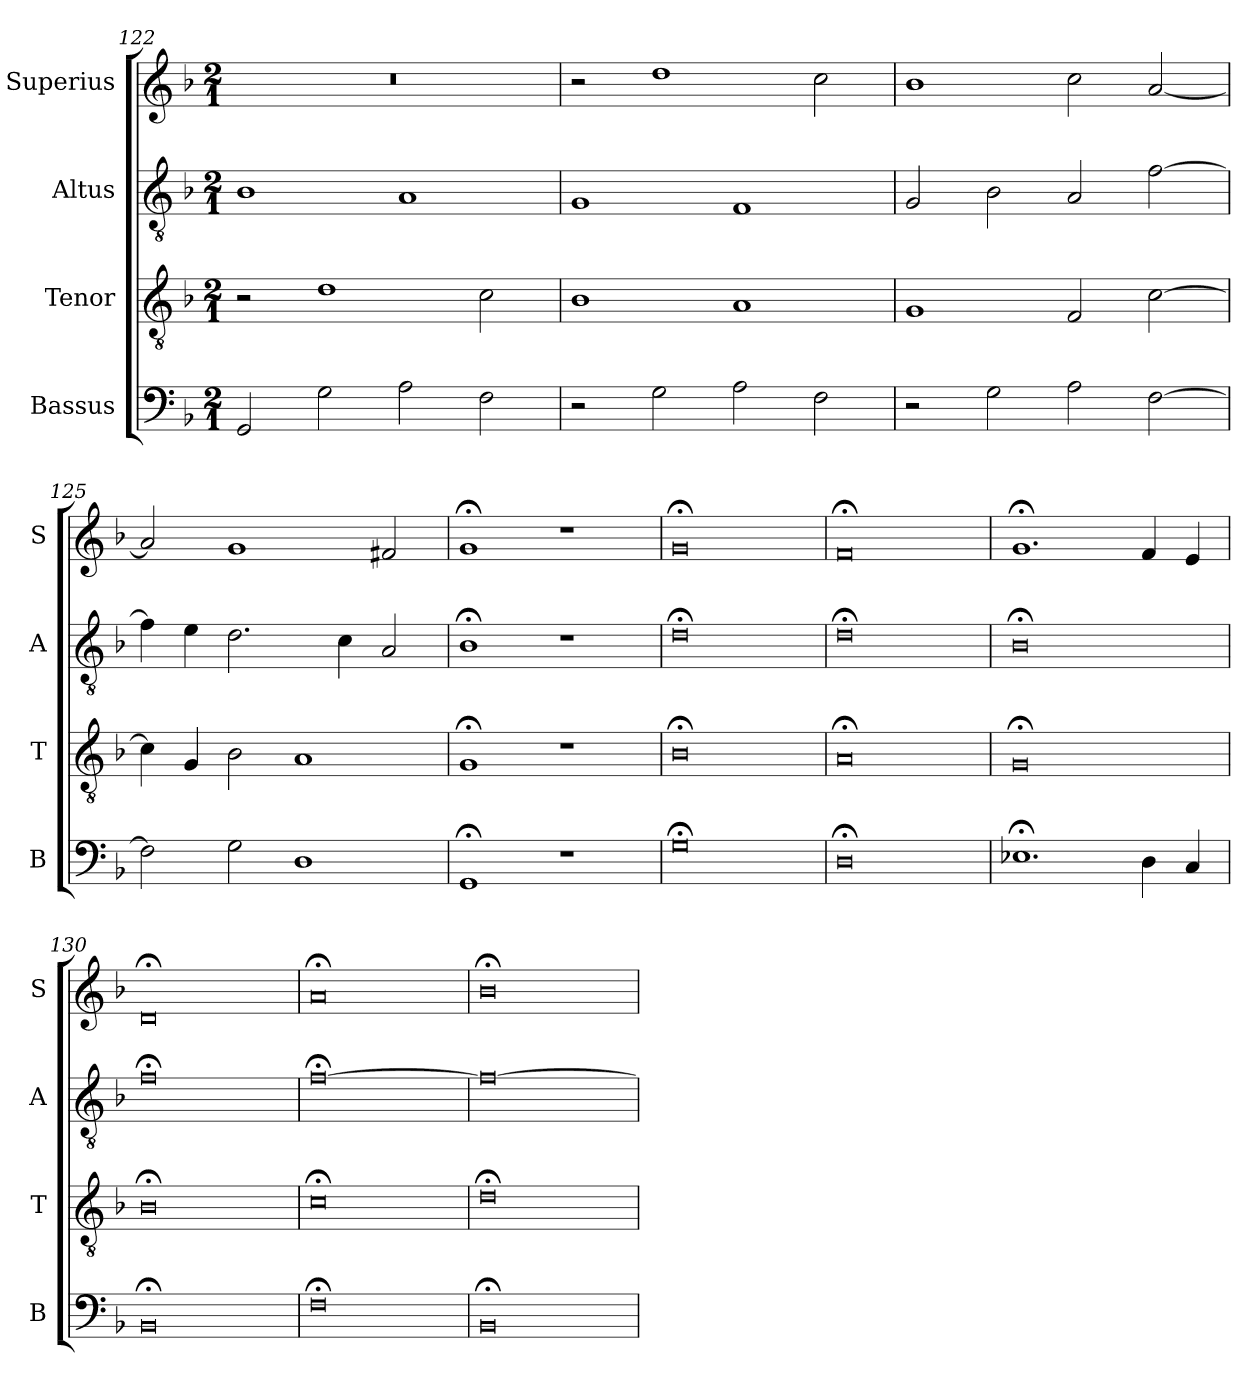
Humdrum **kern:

**kern	**kern	**kern	**kern
*part4	*part3	*part2	*part1
*staff4	*staff3	*staff2	*staff1
*I"Bassus	*I"Tenor	*I"Altus	*I"Superius
*I'B	*I'T	*I'A	*I'S
*clefF4	*clefGv2	*clefGv2	*clefG2
*k[b-]	*k[b-]	*k[b-]	*k[b-]
*M2/1	*M2/1	*M2/1	*M2/1
=122	=122	=122	=122
2GG/	2r	1B-	0r
2G\	1d	.	.
2A\	.	1A	.
2F\	2c\	.	.
=123	=123	=123	=123
2r	1B-	1G	2r
2G\	.	.	1dd
2A\	1A	1F	.
2F\	.	.	2cc\
=124	=124	=124	=124
2r	1G	2G/	1b-
2G\	.	2B-\	.
2A\	2F/	2A/	2cc\
[2F\	[2c\	[2f\	[2a/
=125	=125	=125	=125
2F\]	4c\]	4f\]	2a/]
.	4G/	4e\	.
2G\	2B-\	2.d\	1g
1D	1A	.	.
.	.	4c\	.
.	.	2A/	2f#X/
=126	=126	=126	=126
1GG;<	1G;<	1B-;<	1g;<
1r	1r	1r	1r
=127	=127	=127	=127
0G;<	0B-;<	0d;<	0g;<
=128	=128	=128	=128
0D;<	0A;<	0d;<	0f;<
=129	=129	=129	=129
1.E-X;<	0G;<	0B-;<	1.g;<
4D\	.	.	4f/
4C/	.	.	4e/
=130	=130	=130	=130
0BB-;<	0B-;<	0f;<	0d;<
=131	=131	=131	=131
0F;<	0c;<	[0f;<	0a;<
=132	=132	=132	=132
0BB-;<	0d;<	0f_	0b-;<
=	=	=	=
*-	*-	*-	*-
